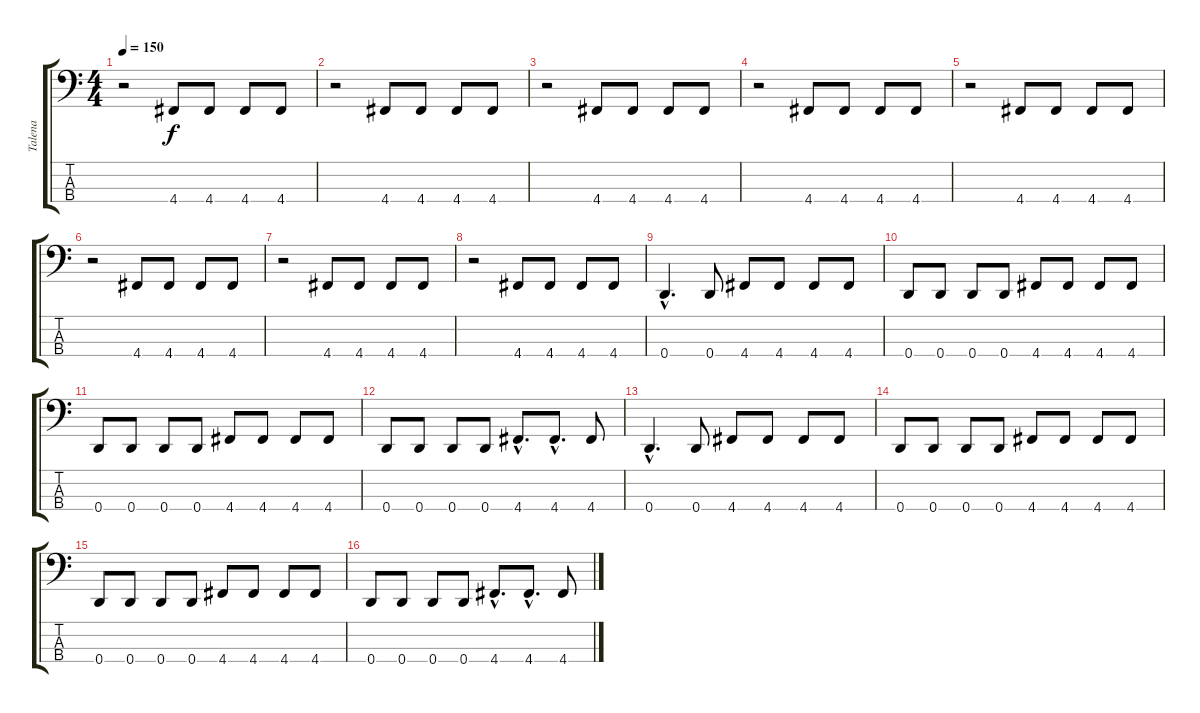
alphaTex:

\track ("Talena" "Talena") {instrument electricbassfinger}
\staff {score tabs}
\tuning (G2 D2 A1 D1) {hide}
\ts (4 4)
\tempo 150
\clef f4
\ks c
r.2{dy f instrument electricbassfinger} 4.4.8 4.4.8 4.4.8 4.4.8 |
r.2 4.4.8 4.4.8 4.4.8 4.4.8 |
r.2 4.4.8 4.4.8 4.4.8 4.4.8 |
r.2 4.4.8 4.4.8 4.4.8 4.4.8 |
r.2 4.4.8 4.4.8 4.4.8 4.4.8 |
r.2 4.4.8 4.4.8 4.4.8 4.4.8 |
r.2 4.4.8 4.4.8 4.4.8 4.4.8 |
r.2 4.4.8 4.4.8 4.4.8 4.4.8 |
0.4{hac}.4{d} 0.4.8 4.4.8 4.4.8 4.4.8 4.4.8 |
0.4.8 0.4.8 0.4.8 0.4.8 4.4.8 4.4.8 4.4.8 4.4.8 |
0.4.8 0.4.8 0.4.8 0.4.8 4.4.8 4.4.8 4.4.8 4.4.8 |
0.4.8 0.4.8 0.4.8 0.4.8 4.4{hac}.8{d} 4.4{hac}.8{d} 4.4.8 |
0.4{hac}.4{d} 0.4.8 4.4.8 4.4.8 4.4.8 4.4.8 |
0.4.8 0.4.8 0.4.8 0.4.8 4.4.8 4.4.8 4.4.8 4.4.8 |
0.4.8 0.4.8 0.4.8 0.4.8 4.4.8 4.4.8 4.4.8 4.4.8 |
0.4.8 0.4.8 0.4.8 0.4.8 4.4{hac}.8{d} 4.4{hac}.8{d} 4.4.8
